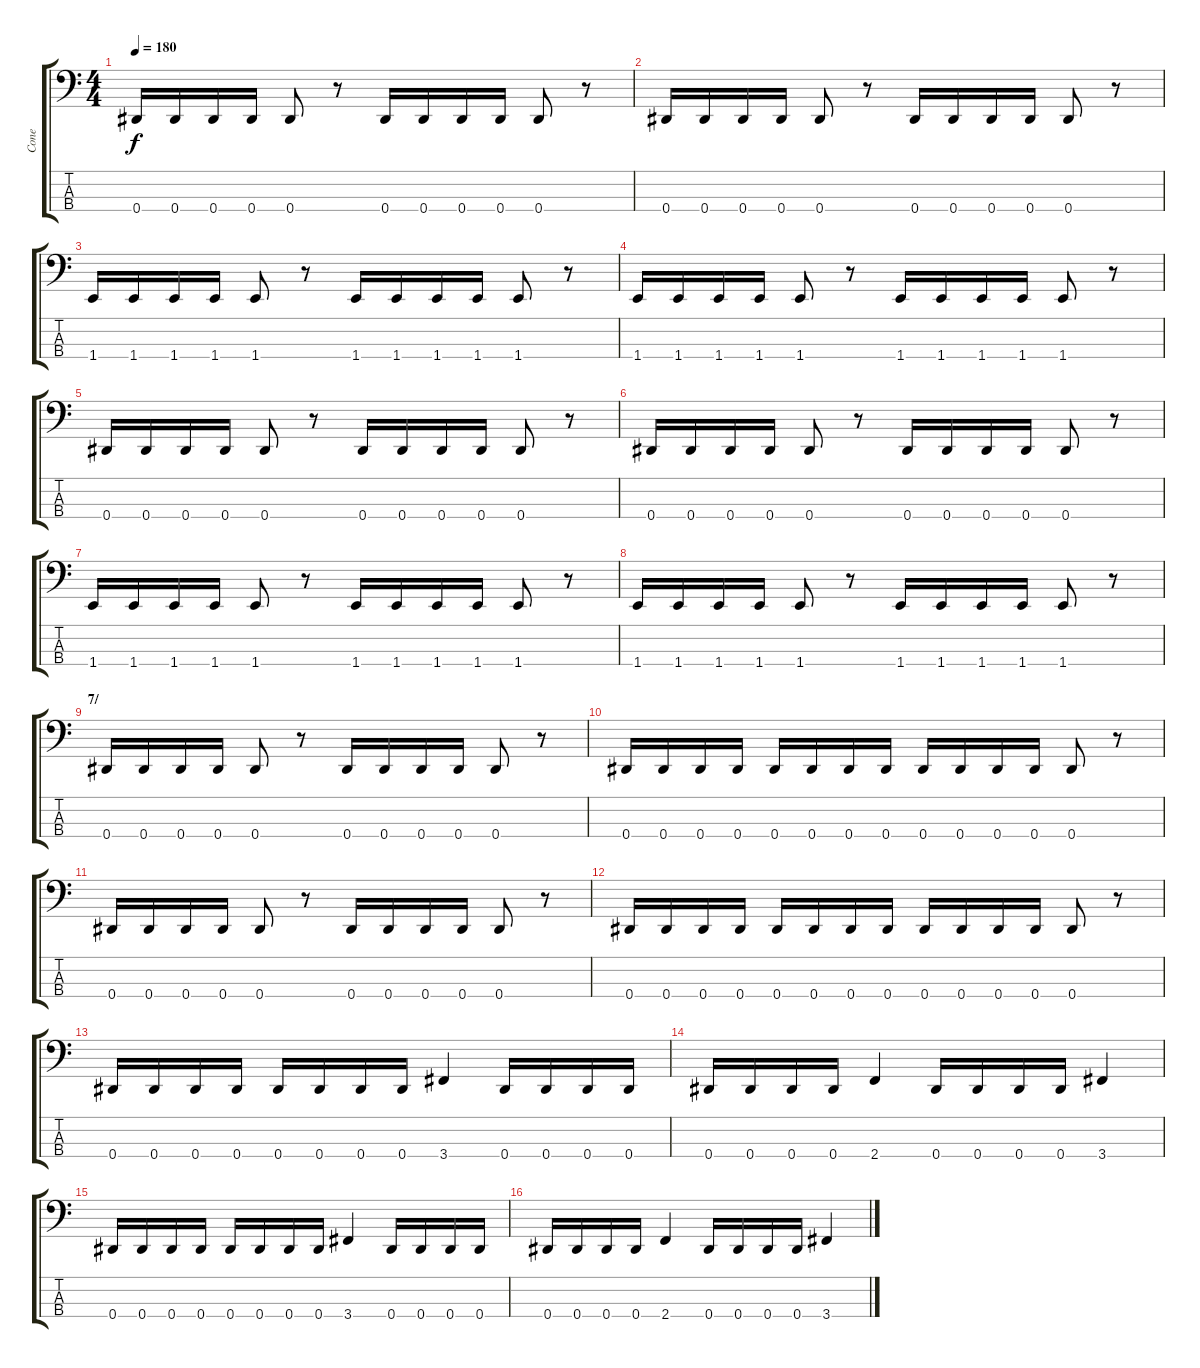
\track ("Cone" "Cone") {instrument electricbasspick}
\staff {score tabs}
\tuning (Gb2 Db2 Ab1 Eb1) {hide}
\ts (4 4)
\tempo 180
\clef f4
\ks c
0.4.16{dy f} 0.4.16 0.4.16 0.4.16 0.4.8 r.8 0.4.16 0.4.16 0.4.16 0.4.16 0.4.8 r.8 |
0.4.16 0.4.16 0.4.16 0.4.16 0.4.8 r.8 0.4.16 0.4.16 0.4.16 0.4.16 0.4.8 r.8 |
1.4.16 1.4.16 1.4.16 1.4.16 1.4.8 r.8 1.4.16 1.4.16 1.4.16 1.4.16 1.4.8 r.8 |
1.4.16 1.4.16 1.4.16 1.4.16 1.4.8 r.8 1.4.16 1.4.16 1.4.16 1.4.16 1.4.8 r.8 |
0.4.16 0.4.16 0.4.16 0.4.16 0.4.8 r.8 0.4.16 0.4.16 0.4.16 0.4.16 0.4.8 r.8 |
0.4.16 0.4.16 0.4.16 0.4.16 0.4.8 r.8 0.4.16 0.4.16 0.4.16 0.4.16 0.4.8 r.8 |
1.4.16 1.4.16 1.4.16 1.4.16 1.4.8 r.8 1.4.16 1.4.16 1.4.16 1.4.16 1.4.8 r.8 |
1.4.16 1.4.16 1.4.16 1.4.16 1.4.8 r.8 1.4.16 1.4.16 1.4.16 1.4.16 1.4.8 r.8 |
\section ("" "7/")
0.4.16 0.4.16 0.4.16 0.4.16 0.4.8 r.8 0.4.16 0.4.16 0.4.16 0.4.16 0.4.8 r.8 |
0.4.16 0.4.16 0.4.16 0.4.16 0.4.16 0.4.16 0.4.16 0.4.16 0.4.16 0.4.16 0.4.16 0.4.16 0.4.8 r.8 |
0.4.16 0.4.16 0.4.16 0.4.16 0.4.8 r.8 0.4.16 0.4.16 0.4.16 0.4.16 0.4.8 r.8 |
0.4.16 0.4.16 0.4.16 0.4.16 0.4.16 0.4.16 0.4.16 0.4.16 0.4.16 0.4.16 0.4.16 0.4.16 0.4.8 r.8 |
0.4.16 0.4.16 0.4.16 0.4.16 0.4.16 0.4.16 0.4.16 0.4.16 3.4.4 0.4.16 0.4.16 0.4.16 0.4.16 |
0.4.16 0.4.16 0.4.16 0.4.16 2.4.4 0.4.16 0.4.16 0.4.16 0.4.16 3.4.4 |
0.4.16 0.4.16 0.4.16 0.4.16 0.4.16 0.4.16 0.4.16 0.4.16 3.4.4 0.4.16 0.4.16 0.4.16 0.4.16 |
0.4.16 0.4.16 0.4.16 0.4.16 2.4.4 0.4.16 0.4.16 0.4.16 0.4.16 3.4.4
